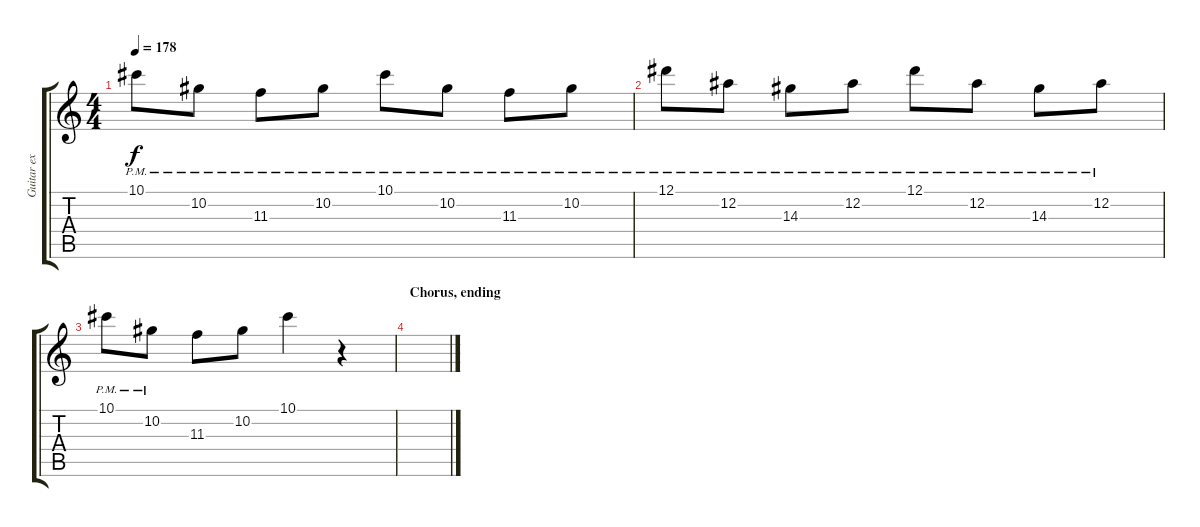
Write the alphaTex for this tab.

\track ("Guitar ex" "Guitar ex") {instrument electricguitarclean}
\staff {score tabs}
\tuning (Eb4 Bb3 Gb3 Db3 Ab2 Eb2) {hide}
\ts (4 4)
\tempo 178
\clef g2
\ks c
10.1{pm}.8{dy f} 10.2{pm}.8 11.3{pm}.8 10.2{pm}.8 10.1{pm}.8 10.2{pm}.8 11.3{pm}.8 10.2{pm}.8 |
12.1{pm}.8 12.2{pm}.8 14.3{pm}.8 12.2{pm}.8 12.1{pm}.8 12.2{pm}.8 14.3{pm}.8 12.2{pm}.8 |
10.1{pm}.8 10.2{pm}.8 11.3.8 10.2.8 10.1.4 r.4 |
\section ("" "Chorus, ending")
